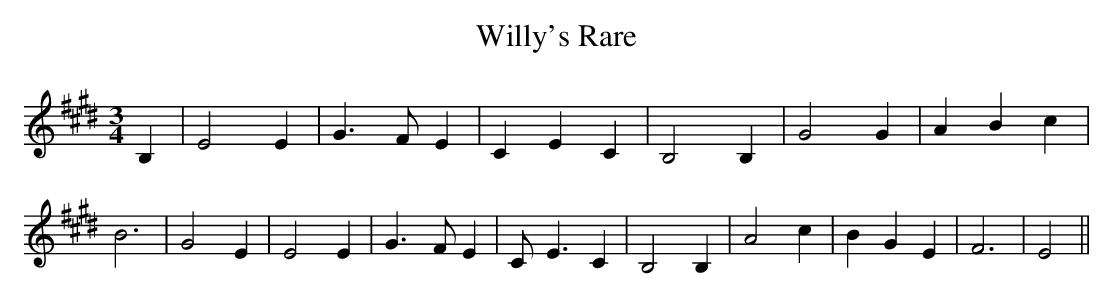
X:1
T:Willy's Rare
M:3/4
L:1/4
K:E
 B,| E2 E| G3/2- F/2 E| C- E C| B,2 B,| G2 G| A- B c| B3| G2 E| E2 E|\
 G3/2- F/2 E| C/2- E3/2 C| B,2 B,| A2 c| B- G E| F3| E2||
